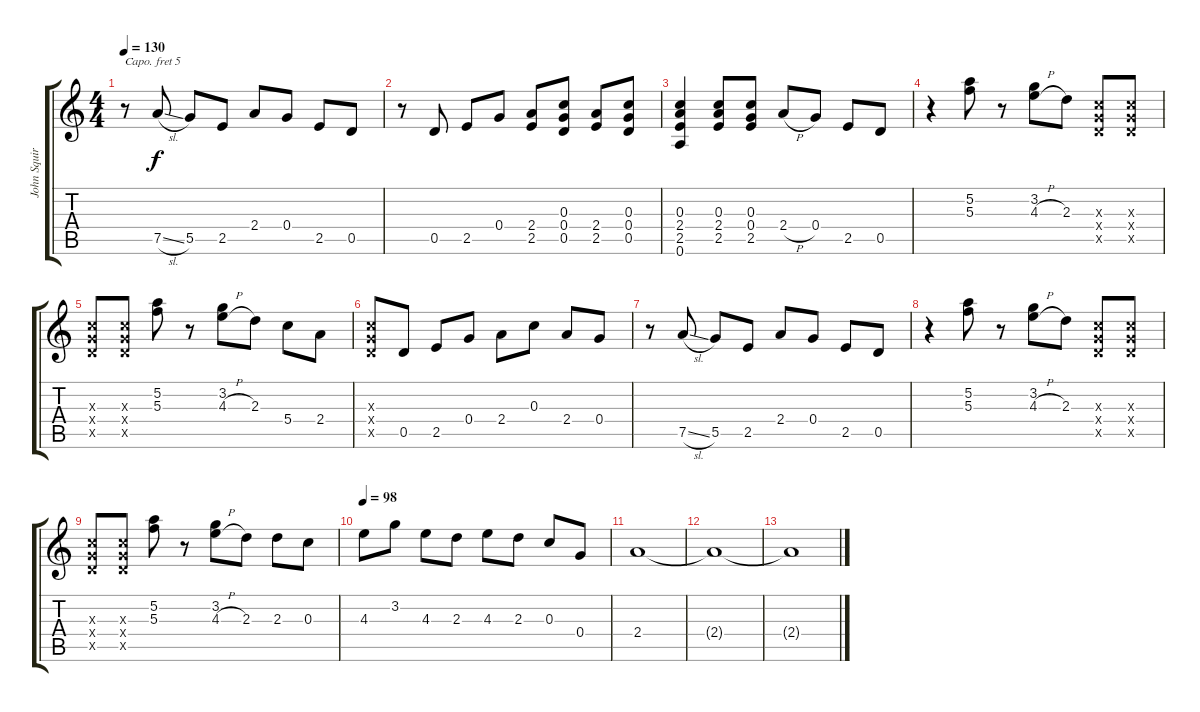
\track ("John Squire - Guitar" "John Squir") {instrument distortionguitar}
\staff {score tabs}
\capo 5
\tuning (E4 B3 G3 D3 A2 E2) {hide}
\ts (4 4)
\tempo 130
\clef g2
\ks c
r.8{dy f} 7.5{sl}.8 5.5.8 2.5.8 2.4.8 0.4.8 2.5.8 0.5.8 |
r.8 0.5.8 2.5.8 0.4.8 (2.4 2.5).8 (0.3 0.4 0.5).8 (2.4 2.5).8 (0.3 0.4 0.5).8 |
(0.3 2.4 2.5 0.6).4 (0.3 2.4 2.5).8 (0.3 0.4 2.5).8 2.4{h}.8 0.4.8 2.5.8 0.5.8 |
r.4 (5.2 5.3).8 r.8 (3.2 4.3{h}).8 2.3.8 (0.3{x} 0.4{x} 0.5{x}).8 (0.3{x} 0.4{x} 0.5{x}).8 |
(0.3{x} 0.4{x} 0.5{x}).8 (0.3{x} 0.4{x} 0.5{x}).8 (5.2 5.3).8 r.8 (3.2 4.3{h}).8 2.3.8 5.4.8 2.4.8 |
(0.3{x} 0.4{x} 0.5{x}).8 0.5.8 2.5.8 0.4.8 2.4.8 0.3.8 2.4.8 0.4.8 |
r.8 7.5{sl}.8 5.5.8 2.5.8 2.4.8 0.4.8 2.5.8 0.5.8 |
r.4 (5.2 5.3).8 r.8 (3.2 4.3{h}).8 2.3.8 (0.3{x} 0.4{x} 0.5{x}).8 (0.3{x} 0.4{x} 0.5{x}).8 |
(0.3{x} 0.4{x} 0.5{x}).8 (0.3{x} 0.4{x} 0.5{x}).8 (5.2 5.3).8 r.8 (3.2 4.3{h}).8 2.3.8 2.3.8 0.3.8 |
\tempo 98
4.3.8 3.2.8 4.3.8 2.3.8 4.3.8 2.3.8 0.3.8 0.4.8 |
2.4.1{volume 2} |
2.4{t}.1 |
2.4{t}.1
